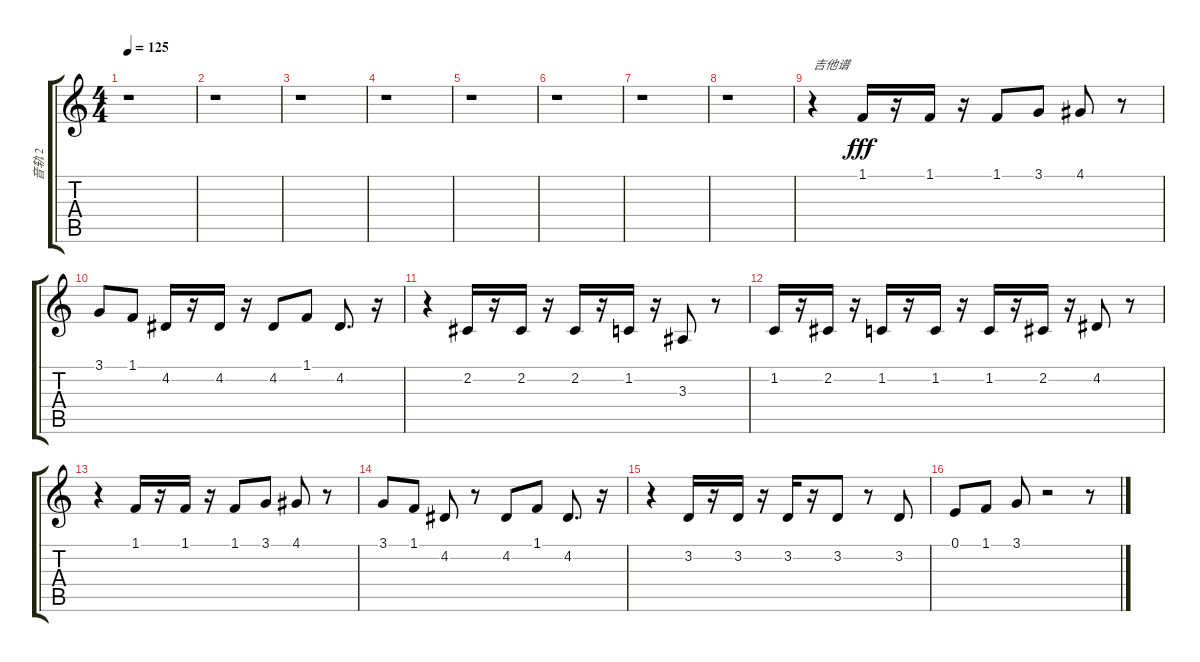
\track ("音轨 2" "音轨 2") {instrument musicbox}
\staff {score tabs}
\tuning (E4 B3 G3 D3 A2 E2) {hide}
\ts (4 4)
\tempo 125
\clef g2
\ks c
r.1{dy fff instrument musicbox} |
r.1 |
r.1 |
r.1 |
r.1 |
r.1 |
r.1 |
r.1 |
r.4{txt "吉他谱"} 1.1.16 r.16 1.1.16 r.16 1.1.8 3.1.8 4.1.8 r.8 |
3.1.8 1.1.8 4.2.16 r.16 4.2.16 r.16 4.2.8 1.1.8 4.2.8{d} r.16 |
r.4 2.2.16 r.16 2.2.16 r.16 2.2.16 r.16 1.2.16 r.16 3.3.8 r.8 |
1.2.16 r.16 2.2.16 r.16 1.2.16 r.16 1.2.16 r.16 1.2.16 r.16 2.2.16 r.16 4.2.8 r.8 |
r.4 1.1.16 r.16 1.1.16 r.16 1.1.8 3.1.8 4.1.8 r.8 |
3.1.8 1.1.8 4.2.8 r.8 4.2.8 1.1.8 4.2.8{d} r.16 |
r.4 3.2.16 r.16 3.2.16 r.16 3.2.16 r.16 3.2.8 r.8 3.2.8 |
0.1.8 1.1.8 3.1.8 r.2 r.8
